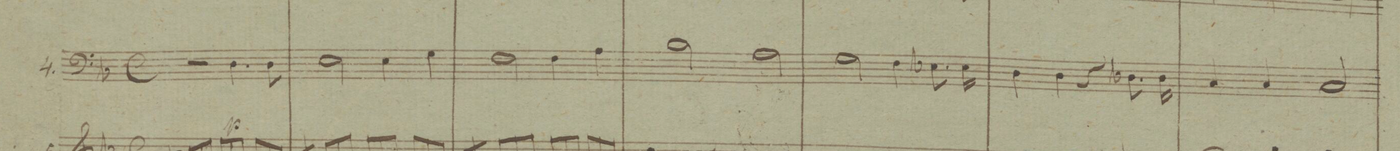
**kern	**text
*I"Basso	*
*clefF4	*
*k[b-]	*
*met(c)	*
*M4/4	*
2r	.
4.D\	.
8D\	.
=2	=2
*2\right	*
2E\	.
4E\	.
4G\	.
=3	=3
2F\	.
4F\	.
4A\	.
=4	=4
2B-\	.
2A\	.
=5	=5
2G\	.
4F\	.
8.E-X\	.
16E-\	.
=6	=6
4D\	.
4D\	.
4r	.
8.D-X\	.
16D-\	.
=7	=7
4C/	.
4C/	.
2C/	.
=8	=8
*-	*-
